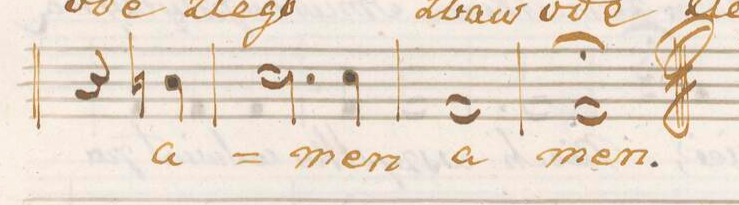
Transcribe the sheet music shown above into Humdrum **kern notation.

**kern	**text
*I"Basso.	*
*clefF4	*
*k[b-e-a-d-]	*
*met(C.)	*
*M4/4	*
4r	.
4Dn\	a-
=58	=58
2.E-\	.
4E-\	-men
=59	=59
1AA-	a-
=60	=60
1AA-;>	-men.
==	==
*-	*-
